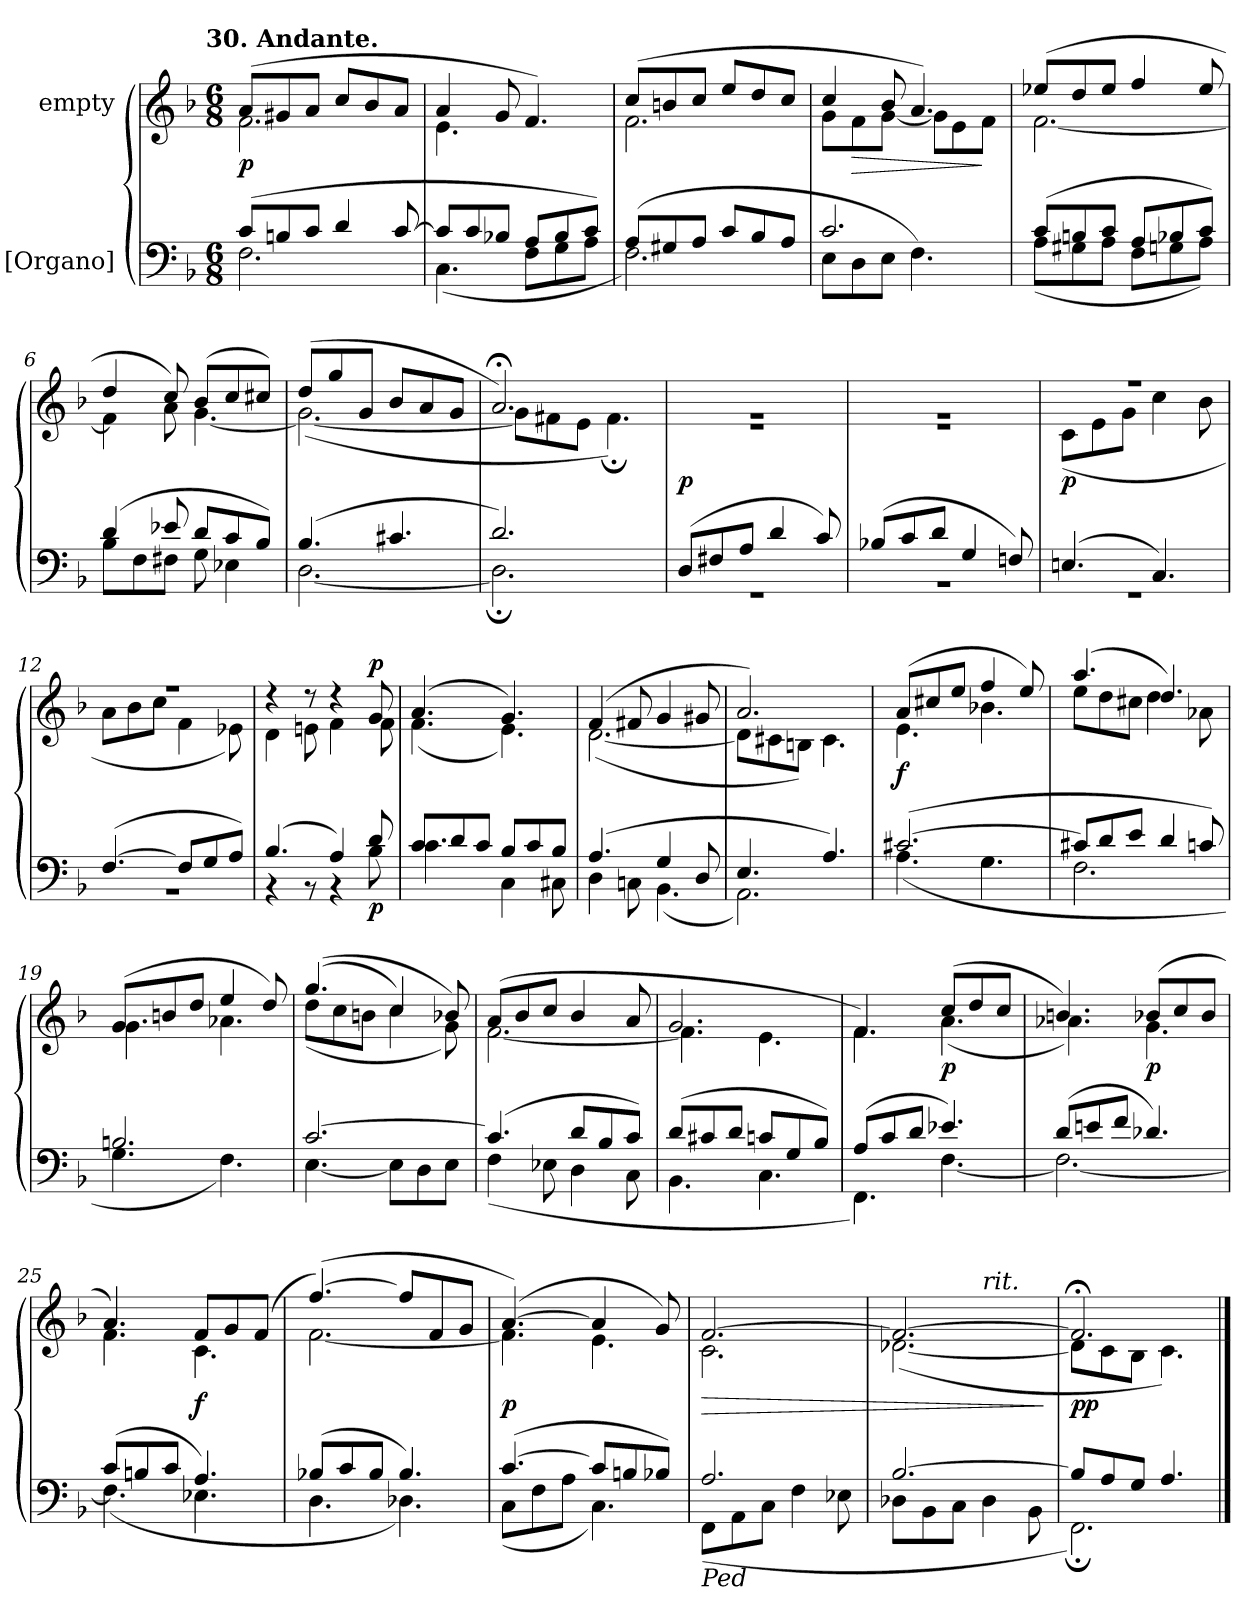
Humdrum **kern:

**kern	**dynam	**kern	**dynam
*part2	*part2	*part1	*part1
*staff2	*staff2	*staff1	*staff1
*I"[Organo]	*	*I"empty	*
*clefF4	*	*clefG2	*
*k[b-]	*	*k[b-]	*
*F:	*	*F:	*
!!LO:TX:omd:t=30. Andante.
*M6/8	*	*M6/8	*
=1	=1	=1	=1
*^	*	*^	*
(8c/L	2.F\	.	(8a/L	2.f\	p
8Bn/	.	.	8g#X/	.	.
8c/J	.	.	8a/J	.	.
4d/	.	.	8cc/L	.	.
.	.	.	8b-/	.	.
[8c/	.	.	8a/J	.	.
=2	=2	=2	=2	=2	=2
8c/L]	(4.C\	.	4a/	4.e\	.
8c/	.	.	.	.	.
8B-X/J	.	.	8g/	.	.
8A/L	8F\L	.	4.f/)	4ryy	.
8B-/	8G\	.	.	.	.
8c/J)	8A\J	.	.	8ryy	.
=3	=3	=3	=3	=3	=3
(8A/L	2.F\)	.	(8cc/L	2.f\	.
8G#X/	.	.	8bn/	.	.
8A/J	.	.	8cc/J	.	.
8c/L	.	.	8ee/L	.	.
8B-/	.	.	8dd/	.	.
8A/J	.	.	8cc/J	.	.
=4	=4	=4	=4	=4	=4
2.c/	8E\L	.	4cc/	8g\L	.
!	!	!	!	!	!LO:HP:b
.	8D\	.	.	8f\	>
.	8E\J	.	8b-/	[8g\J	.
.	4.F\)	.	4.a/)	8g\L]	.
.	.	.	.	8e\	.
.	.	.	.	8f\J	]
=5	=5	=5	=5	=5	=5
(8c/L	(8A\L	.	(8ee-X/L	[2.f\	.
8Bn/	8G#X\	.	8dd/	.	.
8c/J	8A\J	.	8ee-/J	.	.
8A/L	8F\L	.	4ff/	.	.
8B-X/	8Gn\	.	.	.	.
8c/J)	8A\J)	.	8ee-/	.	.
=6	=6	=6	=6	=6	=6
(4d/	8B-\L	.	4dd/	4f\]	.
.	8F\	.	.	.	.
8e-X/	8F#X\J	.	8cc/)	8a\	.
8d/L	8G\	.	(8b-/L	[4.g\	.
8c/	4E-X\	.	8cc/	.	.
8B-/J)	.	.	8cc#X/J)	.	.
=7	=7	=7	=7	=7	=7
(4.B-/	[2.D\	.	(8dd/L	(2.g\_	.
.	.	.	8gg/	.	.
.	.	.	8g/J	.	.
4.c#X/	.	.	8b-/L	.	.
.	.	.	8a/	.	.
.	.	.	8g/J	.	.
=8	=8	=8	=8	=8	=8
2.d/)	2.D;<\]	.	2.a;</)	8g\L]	.
.	.	.	.	8f#X\	.
.	.	.	.	8e\J	.
.	.	.	.	4.f#;<\)	.
=9	=9	=9	=9	=9	=9
(8D/L	2.r	.	2.rg	2.r	p
8F#X/	.	.	.	.	.
8A/J	.	.	.	.	.
4d/	.	.	.	.	.
8c/)	.	.	.	.	.
=10	=10	=10	=10	=10	=10
(8B-X/L	2.r	.	2.rg	2.r	.
8c/	.	.	.	.	.
8d/J	.	.	.	.	.
4G/	.	.	.	.	.
8Fn/)	.	.	.	.	.
=11	=11	=11	=11	=11	=11
(4.En/	2.r	.	2.rff	(8c\L	p
.	.	.	.	8e\	.
.	.	.	.	8g\J	.
4.C/)	.	.	.	4cc\	.
.	.	.	.	8b-\	.
=12	=12	=12	=12	=12	=12
([4.F/	2.r	.	2.rff	8a\L	.
.	.	.	.	8b-\	.
.	.	.	.	8cc\J	.
8F/L]	.	.	.	4f\	.
8G/	.	.	.	.	.
8A/J)	.	.	.	8e-X\)	.
=13	=13	=13	=13	=13	=13
(4.B-/	4r	.	4r	4d\	.
.	8r	.	8r	8en\	.
4A/)	4r	.	4r	4f\	.
!	!	!LO:DY:b	!	!	!LO:DY:a
8d/	8B-\	p	8g/	8f\	p
=14	=14	=14	=14	=14	=14
8c/L	4.c\	.	(4.a/	(4.f\	.
8d/	.	.	.	.	.
8c/J	.	.	.	.	.
8B-/L	4C\	.	4.g/)	4.e\)	.
8c/	.	.	.	.	.
8B-/J	8C#X\	.	.	.	.
=15	=15	=15	=15	=15	=15
(4.A/	4D\	.	(4f/	([2.d\	.
.	8Cn\	.	8f#X/	.	.
4G/	(4.BB-\	.	4g/	.	.
8D/	.	.	8g#X/	.	.
=16	=16	=16	=16	=16	=16
4.E/	2.AA\)	.	2.a/)	8d\L]	.
.	.	.	.	8c#X\	.
.	.	.	.	8Bn\J)	.
4.A/)	.	.	.	4.c#\	.
=17	=17	=17	=17	=17	=17
([2.c#X/	(4.A\	.	(8a/L	4.e\	f
.	.	.	8cc#X/	.	.
.	.	.	8ee/J	.	.
.	4.G\	.	4ff/	4.b-X\	.
.	.	.	8ee/)	.	.
=18	=18	=18	=18	=18	=18
8c#X/L]	2.F\	.	(4.aa/	8ee\L	.
8d/	.	.	.	8dd\	.
8e/J	.	.	.	8cc#X\J	.
4d/	.	.	4.dd/)	4dd\	.
8cn/)	.	.	.	8a-X\	.
=19	=19	=19	=19	=19	=19
2.Bn/	4.G\	.	(8g/L	4.g\	.
.	.	.	8bn/	.	.
.	.	.	8dd/J	.	.
.	4.F\)	.	4ee/	4.a-X\	.
.	.	.	8dd/)	.	.
=20	=20	=20	=20	=20	=20
[2.c/	[4.E\	.	((4.gg/	(8dd\L	.
.	.	.	.	8cc\	.
.	.	.	.	8bn\J	.
.	8E\L]	.	4cc/)	4cc\	.
.	8D\	.	.	.	.
.	8E\J	.	8b-X/)	8g\)	.
=21	=21	=21	=21	=21	=21
(4.c/]	(4F\	.	(8a/L	[2.f\	.
.	.	.	8b-/	.	.
.	8E-X\	.	8cc/J	.	.
8d/L	4D\	.	4b-/	.	.
8B-/	.	.	.	.	.
8c/J)	8C\	.	8a/	.	.
=22	=22	=22	=22	=22	=22
(8d/L	4.BB-\	.	2.g/	4.f\]	.
8c#X/	.	.	.	.	.
8d/J	.	.	.	.	.
8cn/L	4.C\	.	.	4.e\	.
8G/	.	.	.	.	.
8B-/J)	.	.	.	.	.
=23	=23	=23	=23	=23	=23
(8A/L	4.FF\)	.	4.f/)	4.f\	.
8c/	.	.	.	.	.
8d/J	.	.	.	.	.
4.e-X/)	[4.F\	.	(8cc/L	(4.a\	p
.	.	.	8dd/	.	.
.	.	.	8cc/J	.	.
=24	=24	=24	=24	=24	=24
(8d/L	2.F\_	.	4.bn/)	4.a-X\)	.
8en/	.	.	.	.	.
8f/J	.	.	.	.	.
4.d-X/)	.	.	(8b-X/L	4.g\	p
.	.	.	8cc/	.	.
.	.	.	8b-/J	.	.
=25	=25	=25	=25	=25	=25
(8c/L	(4.F\]	.	4.a/)	4.f\	.
8Bn/	.	.	.	.	.
8c/J	.	.	.	.	.
4.A/)	4.E-X\	.	8f/L	4.c\	f
.	.	.	8g/	.	.
.	.	.	(8f/J	.	.
=26	=26	=26	=26	=26	=26
(8B-X/L	4.D\	.	([4.ff/)	[2.f\	.
8c/	.	.	.	.	.
8B-/J	.	.	.	.	.
4.B-/)	4.D-X\)	.	8ff/L]	.	.
.	.	.	8f/	.	.
.	.	.	8g/J	.	.
=27	=27	=27	=27	=27	=27
([4.c/	(8C\L	.	([4.a/)	4.f\]	p
.	8F\	.	.	.	.
.	8A\J	.	.	.	.
8c/L]	4.C\)	.	4a/]	4.e\	.
8Bn/	.	.	.	.	.
8B-X/J)	.	.	8g/)	.	.
=28	=28	=28	=28	=28	=28
!LO:TX:b:i:t=Ped	!	!	!	!	!
!	!	!	!	!	!LO:HP:b
2.A/	(8FF\L	.	[2.f/	2.c\	>
.	8AA\	.	.	.	.
.	8C\J	.	.	.	.
.	4F\	.	.	.	.
.	8E-X\	.	.	.	.
=29	=29	=29	=29	=29	=29
*	*	*	*	*^	*
[2.B-/	8D-X\L	.	2.f/_	([2.d-X\	4.ryy	.
.	8BB-\	.	.	.	.	.
.	8C\J	.	.	.	.	.
!	!	!	!	!	!LO:TX:a:i:t=rit.	!
.	4D-\	.	.	.	4.ryy	.
.	8BB-\	.	.	.	.	.
*v	*v	*	*	*	*	*
.	.	.	.	.	]
*	*	*	*v	*v	*
=30	=30	=30	=30	=30
*^	*	*	*	*
8B-/L]	2.FF;<\)	.	2.f;</]	8d-\L]	pp
8A/	.	.	.	8c\	.
8G/J	.	.	.	8B-\J	.
4.A/	.	.	.	4.c\)	.
*v	*v	*	*	*	*
*	*	*v	*v	*
==	==	==	==
*-	*-	*-	*-
